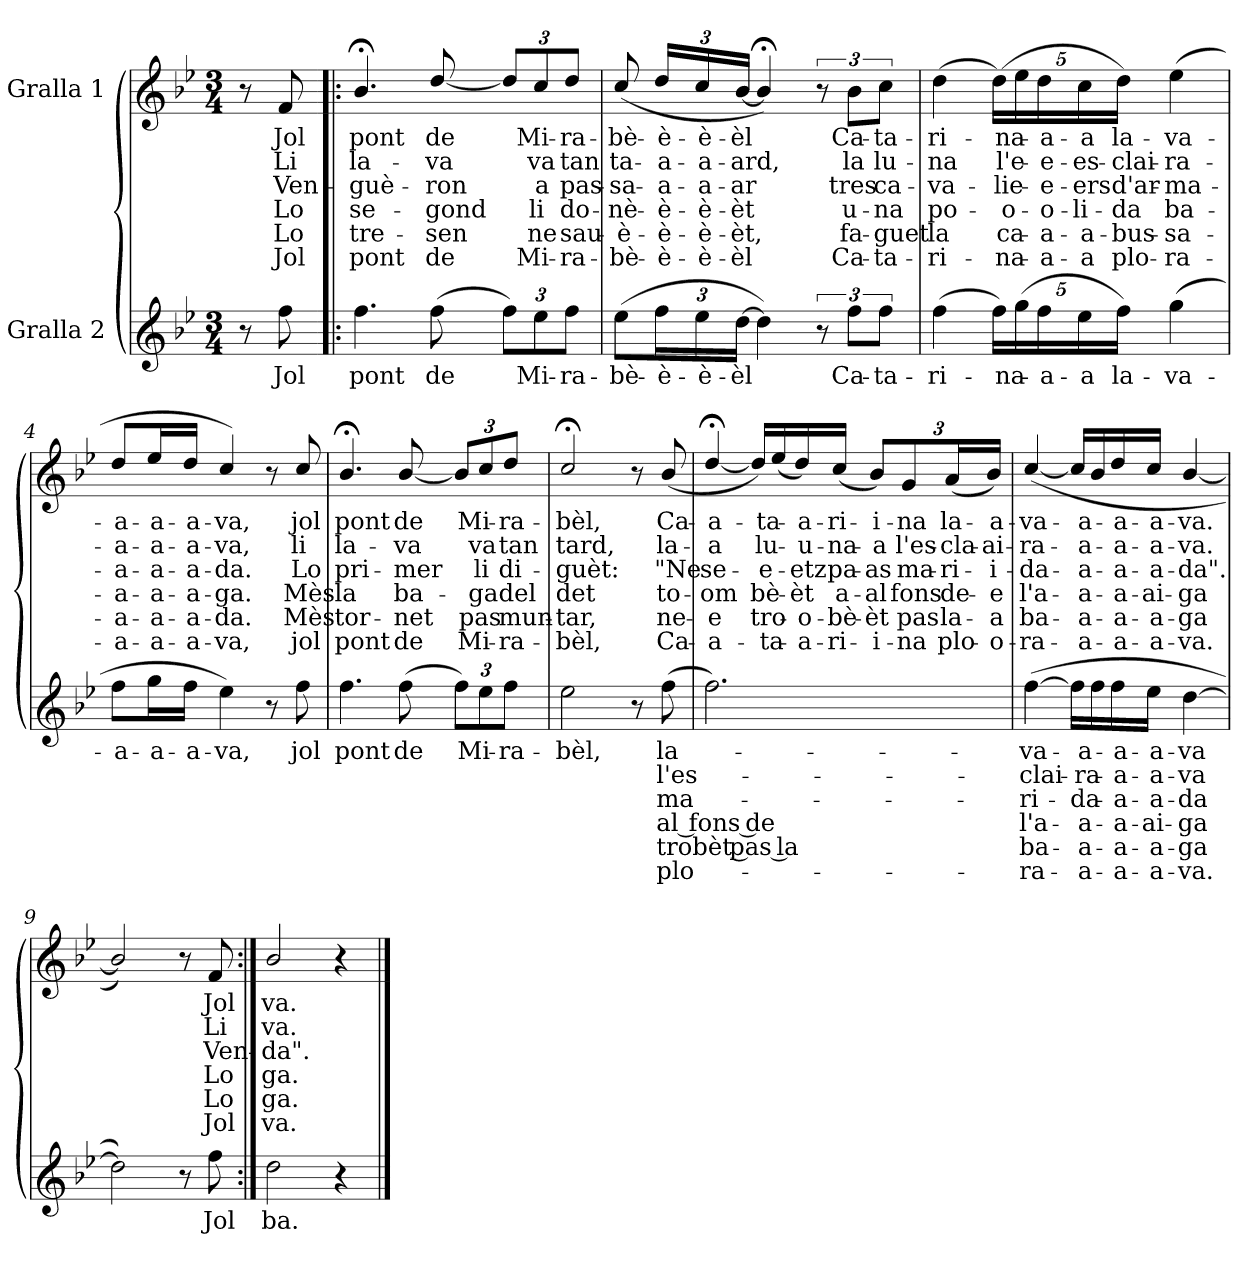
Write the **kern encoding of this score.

**kern	**text	**text	**text	**text	**text	**text	**kern	**text	**text	**text	**text	**text	**text
*part2	*part2	*part2	*part2	*part2	*part2	*part2	*part1	*part1	*part1	*part1	*part1	*part1	*part1
*staff2	*staff2	*staff2	*staff2	*staff2	*staff2	*staff2	*staff1	*staff1	*staff1	*staff1	*staff1	*staff1	*staff1
*I"Gralla 2	*	*	*	*	*	*	*I"Gralla 1	*	*	*	*	*	*
*clefG2	*	*	*	*	*	*	*clefG2	*	*	*	*	*	*
*k[b-e-]	*	*	*	*	*	*	*k[b-e-]	*	*	*	*	*	*
*M3/4	*	*	*	*	*	*	*M3/4	*	*	*	*	*	*
=	=	=	=	=	=	=	=	=	=	=	=	=	=
8r	.	.	.	.	.	.	8r	.	.	.	.	.	.
!	!LO:LY:b	!	!	!	!	!	!	!LO:LY:b	!LO:LY:b	!LO:LY:b	!LO:LY:b	!LO:LY:b	!LO:LY:b
8ff\	Jol	.	.	.	.	.	8f/	Jol	Li	Ven-	Lo	Lo	Jol
=1!|:	=1!|:	=1!|:	=1!|:	=1!|:	=1!|:	=1!|:	=1!|:	=1!|:	=1!|:	=1!|:	=1!|:	=1!|:	=1!|:
!	!LO:LY:b	!	!	!	!	!	!	!LO:LY:b	!LO:LY:b	!LO:LY:b	!LO:LY:b	!LO:LY:b	!LO:LY:b
4.ff\	pont	.	.	.	.	.	4.b-;</	pont	la-	-guè-	se-	tre-	pont
!	!LO:LY:b	!	!	!	!	!	!	!LO:LY:b	!LO:LY:b	!LO:LY:b	!LO:LY:b	!LO:LY:b	!LO:LY:b
(>8ff\	de	.	.	.	.	.	[8dd/	de	-va	-ron	-gond	-sen	de
*Xbrackettup	*	*	*	*	*	*	*Xbrackettup	*	*	*	*	*	*
12ff\L)	.	.	.	.	.	.	12dd/L]	.	.	.	.	.	.
!	!LO:LY:b	!	!	!	!	!	!	!LO:LY:b	!LO:LY:b	!LO:LY:b	!LO:LY:b	!LO:LY:b	!LO:LY:b
12ee-\	Mi-	.	.	.	.	.	12cc/	Mi-	va	a	li	ne	Mi-
!	!LO:LY:b	!	!	!	!	!	!	!LO:LY:b	!LO:LY:b	!LO:LY:b	!LO:LY:b	!LO:LY:b	!LO:LY:b
12ff\J	-ra-	.	.	.	.	.	12dd/J	-ra-	tan	pas-	do-	sau-	-ra-
=2	=2	=2	=2	=2	=2	=2	=2	=2	=2	=2	=2	=2	=2
!	!LO:LY:b	!	!	!	!	!	!	!LO:LY:b	!LO:LY:b	!LO:LY:b	!LO:LY:b	!LO:LY:b	!LO:LY:b
(>8ee-\L	-bè-	.	.	.	.	.	(<8cc/	-bè-	ta-	-sa-	-nè-	-è-	-bè-
!	!LO:LY:b	!	!	!	!	!	!	!LO:LY:b	!LO:LY:b	!LO:LY:b	!LO:LY:b	!LO:LY:b	!LO:LY:b
24ff\L	-è-	.	.	.	.	.	24dd/LL	-è-	-a-	-a-	-è-	-è-	-è-
!	!LO:LY:b	!	!	!	!	!	!	!LO:LY:b	!LO:LY:b	!LO:LY:b	!LO:LY:b	!LO:LY:b	!LO:LY:b
24ee-\	-è-	.	.	.	.	.	24cc/	-è-	-a-	-a-	-è-	-è-	-è-
!	!LO:LY:b	!	!	!	!	!	!	!LO:LY:b	!LO:LY:b	!LO:LY:b	!LO:LY:b	!LO:LY:b	!LO:LY:b
[24dd\JJ	-èl	.	.	.	.	.	[24b-/JJ	-èl	-ard,	-ar	-èt	-èt,	-èl
4dd\])	.	.	.	.	.	.	4b-;</])	.	.	.	.	.	.
*brackettup	*	*	*	*	*	*	*brackettup	*	*	*	*	*	*
12r	.	.	.	.	.	.	12r	.	.	.	.	.	.
!	!LO:LY:b	!	!	!	!	!	!	!LO:LY:b	!LO:LY:b	!LO:LY:b	!LO:LY:b	!LO:LY:b	!LO:LY:b
12ff\L	Ca-	.	.	.	.	.	12b-\L	Ca-	la	tres	u-	fa-	Ca-
!	!LO:LY:b	!	!	!	!	!	!	!LO:LY:b	!LO:LY:b	!LO:LY:b	!LO:LY:b	!LO:LY:b	!LO:LY:b
12ff\J	-ta-	.	.	.	.	.	12cc\J	-ta-	lu-	ca-	-na	-guet	-ta-
=3	=3	=3	=3	=3	=3	=3	=3	=3	=3	=3	=3	=3	=3
!	!LO:LY:b	!	!	!	!	!	!	!LO:LY:b	!LO:LY:b	!LO:LY:b	!LO:LY:b	!LO:LY:b	!LO:LY:b
(>4ff\	-ri-	.	.	.	.	.	(>4dd\	-ri-	-na	-va-	po-	la	-ri-
*Xbrackettup	*	*	*	*	*	*	*Xbrackettup	*	*	*	*	*	*
20ff\LL)	.	.	.	.	.	.	(>20dd\LL)	.	.	.	.	.	.
!	!LO:LY:b	!	!	!	!	!	!	!LO:LY:b	!LO:LY:b	!LO:LY:b	!LO:LY:b	!LO:LY:b	!LO:LY:b
(>20gg\	-na-	.	.	.	.	.	20ee-\	-na-	l'e-	-lie-	-o-	ca-	-na-
!	!LO:LY:b	!	!	!	!	!	!	!LO:LY:b	!LO:LY:b	!LO:LY:b	!LO:LY:b	!LO:LY:b	!LO:LY:b
20ff\	-a-	.	.	.	.	.	20dd\	-a-	-e-	-e-	-o-	-a-	-a-
!	!LO:LY:b	!	!	!	!	!	!	!LO:LY:b	!LO:LY:b	!LO:LY:b	!LO:LY:b	!LO:LY:b	!LO:LY:b
20ee-\	-a	.	.	.	.	.	20cc\	-a	-es-	-ers	-li-	-a-	-a
!	!LO:LY:b	!	!	!	!	!	!	!LO:LY:b	!LO:LY:b	!LO:LY:b	!LO:LY:b	!LO:LY:b	!LO:LY:b
20ff\JJ)	la-	.	.	.	.	.	20dd\JJ)	la-	-clai-	d'ar-	-da	-bus-	plo-
!	!LO:LY:b	!	!	!	!	!	!	!LO:LY:b	!LO:LY:b	!LO:LY:b	!LO:LY:b	!LO:LY:b	!LO:LY:b
(>4gg\	-va-	.	.	.	.	.	(>4ee-\	-va-	-ra-	-ma-	ba-	-sa-	-ra-
!!LO:LB:g=z
=4	=4	=4	=4	=4	=4	=4	=4	=4	=4	=4	=4	=4	=4
!	!LO:LY:b	!	!	!	!	!	!	!LO:LY:b	!LO:LY:b	!LO:LY:b	!LO:LY:b	!LO:LY:b	!LO:LY:b
8ff\L	-a-	.	.	.	.	.	8dd/L	-a-	-a-	-a-	-a-	-a-	-a-
!	!LO:LY:b	!	!	!	!	!	!	!LO:LY:b	!LO:LY:b	!LO:LY:b	!LO:LY:b	!LO:LY:b	!LO:LY:b
16gg\L	-a-	.	.	.	.	.	16ee-/L	-a-	-a-	-a-	-a-	-a-	-a-
!	!LO:LY:b	!	!	!	!	!	!	!LO:LY:b	!LO:LY:b	!LO:LY:b	!LO:LY:b	!LO:LY:b	!LO:LY:b
16ff\JJ	-a-	.	.	.	.	.	16dd/JJ	-a-	-a-	-a-	-a-	-a-	-a-
!	!LO:LY:b	!	!	!	!	!	!	!LO:LY:b	!LO:LY:b	!LO:LY:b	!LO:LY:b	!LO:LY:b	!LO:LY:b
4ee-\)	-va,	.	.	.	.	.	4cc/)	-va,	-va,	-da.	-ga.	-da.	-va,
8r	.	.	.	.	.	.	8r	.	.	.	.	.	.
!	!LO:LY:b	!	!	!	!	!	!	!LO:LY:b	!LO:LY:b	!LO:LY:b	!LO:LY:b	!LO:LY:b	!LO:LY:b
8ff\	jol	.	.	.	.	.	8cc/	jol	li	Lo	Mès	Mès	jol
=5	=5	=5	=5	=5	=5	=5	=5	=5	=5	=5	=5	=5	=5
!	!LO:LY:b	!	!	!	!	!	!	!LO:LY:b	!LO:LY:b	!LO:LY:b	!LO:LY:b	!LO:LY:b	!LO:LY:b
4.ff\	pont	.	.	.	.	.	4.b-;</	pont	la-	pri-	la	tor-	pont
!	!LO:LY:b	!	!	!	!	!	!	!LO:LY:b	!LO:LY:b	!LO:LY:b	!LO:LY:b	!LO:LY:b	!LO:LY:b
(>8ff\	de	.	.	.	.	.	[8b-/	de	-va	-mer	ba-	-net	de
12ff\L)	.	.	.	.	.	.	12b-/L]	.	.	.	.	.	.
!	!LO:LY:b	!	!	!	!	!	!	!LO:LY:b	!LO:LY:b	!LO:LY:b	!LO:LY:b	!LO:LY:b	!LO:LY:b
12ee-\	Mi-	.	.	.	.	.	12cc/	Mi-	va	li	-ga	pas	Mi-
!	!LO:LY:b	!	!	!	!	!	!	!LO:LY:b	!LO:LY:b	!LO:LY:b	!LO:LY:b	!LO:LY:b	!LO:LY:b
12ff\J	-ra-	.	.	.	.	.	12dd/J	-ra-	tan	di-	del	mun-	-ra-
=6	=6	=6	=6	=6	=6	=6	=6	=6	=6	=6	=6	=6	=6
!	!LO:LY:b	!	!	!	!	!	!	!LO:LY:b	!LO:LY:b	!LO:LY:b	!LO:LY:b	!LO:LY:b	!LO:LY:b
2ee-\	-bèl,	.	.	.	.	.	2cc;</	-bèl,	tard,	-guèt:	det	-tar,	-bèl,
8r	.	.	.	.	.	.	8r	.	.	.	.	.	.
!	!LO:LY:b	!LO:LY:b	!LO:LY:b	!LO:LY:b	!LO:LY:b	!LO:LY:b	!	!LO:LY:b	!LO:LY:b	!LO:LY:b	!LO:LY:b	!LO:LY:b	!LO:LY:b
(>8ff\	la-	l'es-	ma-	al fons de	trobèt pas la	plo-	(<8b-/	Ca-	la-	"Ne	to-	ne-	Ca-
=7	=7	=7	=7	=7	=7	=7	=7	=7	=7	=7	=7	=7	=7
!	!	!	!	!	!	!	!	!LO:LY:b	!LO:LY:b	!LO:LY:b	!LO:LY:b	!LO:LY:b	!LO:LY:b
2.ff\)	.	.	.	.	.	.	[4dd;</	-a-	-a	se-	-om	-e	-a-
.	.	.	.	.	.	.	16dd/LL])	.	.	.	.	.	.
!	!	!	!	!	!	!	!	!LO:LY:b	!LO:LY:b	!LO:LY:b	!LO:LY:b	!LO:LY:b	!LO:LY:b
.	.	.	.	.	.	.	(<16ee-/	-ta-	lu-	-e-	bè-	tro-	-ta-
!	!	!	!	!	!	!	!	!LO:LY:b	!LO:LY:b	!LO:LY:b	!LO:LY:b	!LO:LY:b	!LO:LY:b
.	.	.	.	.	.	.	16dd/)	-a-	-u-	-etz	-èt	-o-	-a-
!	!	!	!	!	!	!	!	!LO:LY:b	!LO:LY:b	!LO:LY:b	!LO:LY:b	!LO:LY:b	!LO:LY:b
.	.	.	.	.	.	.	(<16cc/JJ	-ri-	-na-	pa-	a-	-bè-	-ri-
!	!	!	!	!	!	!	!	!LO:LY:b	!LO:LY:b	!LO:LY:b	!LO:LY:b	!LO:LY:b	!LO:LY:b
.	.	.	.	.	.	.	12b-/L)	-i-	-a	-as	-al	-èt	-i-
!	!	!	!	!	!	!	!	!LO:LY:b	!LO:LY:b	!LO:LY:b	!LO:LY:b	!LO:LY:b	!LO:LY:b
.	.	.	.	.	.	.	12g/	-na	l'es-	ma-	fons	pas	-na
!	!	!	!	!	!	!	!	!LO:LY:b	!LO:LY:b	!LO:LY:b	!LO:LY:b	!LO:LY:b	!LO:LY:b
.	.	.	.	.	.	.	(<24a/L	la-	-cla-	-ri-	de-	la-	plo-
!	!	!	!	!	!	!	!	!LO:LY:b	!LO:LY:b	!LO:LY:b	!LO:LY:b	!LO:LY:b	!LO:LY:b
.	.	.	.	.	.	.	24b-/JJ)	-a-	-ai-	-i-	-e	-a	-o-
!!LO:LB:g=z
=8	=8	=8	=8	=8	=8	=8	=8	=8	=8	=8	=8	=8	=8
!	!LO:LY:b	!LO:LY:b	!LO:LY:b	!LO:LY:b	!LO:LY:b	!LO:LY:b	!	!LO:LY:b	!LO:LY:b	!LO:LY:b	!LO:LY:b	!LO:LY:b	!LO:LY:b
(>[4ff\	-va-	-clai-	-ri-	l'a-	ba-	-ra-	(<[4cc/	-va-	-ra-	-da-	l'a-	ba-	-ra-
16ff\LL]	.	.	.	.	.	.	16cc/LL]	.	.	.	.	.	.
!	!LO:LY:b	!LO:LY:b	!LO:LY:b	!LO:LY:b	!LO:LY:b	!LO:LY:b	!	!LO:LY:b	!LO:LY:b	!LO:LY:b	!LO:LY:b	!LO:LY:b	!LO:LY:b
16ff\	-a-	-ra-	-da-	-a-	-a-	-a-	16b-/	-a-	-a-	-a-	-a-	-a-	-a-
!	!LO:LY:b	!LO:LY:b	!LO:LY:b	!LO:LY:b	!LO:LY:b	!LO:LY:b	!	!LO:LY:b	!LO:LY:b	!LO:LY:b	!LO:LY:b	!LO:LY:b	!LO:LY:b
16ff\	-a-	-a-	-a-	-a-	-a-	-a-	16dd/	-a-	-a-	-a-	-a-	-a-	-a-
!	!LO:LY:b	!LO:LY:b	!LO:LY:b	!LO:LY:b	!LO:LY:b	!LO:LY:b	!	!LO:LY:b	!LO:LY:b	!LO:LY:b	!LO:LY:b	!LO:LY:b	!LO:LY:b
16ee-\JJ	-a-	-a-	-a-	-ai-	-a-	-a-	16cc/JJ	-a-	-a-	-a-	-ai-	-a-	-a-
!	!LO:LY:b	!LO:LY:b	!LO:LY:b	!LO:LY:b	!LO:LY:b	!LO:LY:b	!	!LO:LY:b	!LO:LY:b	!LO:LY:b	!LO:LY:b	!LO:LY:b	!LO:LY:b
[4dd\	-va	-va	-da	-ga	-ga	-va.	[4b-/	-va.	-va.	-da".	-ga	-ga	-va.
=9	=9	=9	=9	=9	=9	=9	=9	=9	=9	=9	=9	=9	=9
2dd\])	.	.	.	.	.	.	2b-/])	.	.	.	.	.	.
8r	.	.	.	.	.	.	8r	.	.	.	.	.	.
!	!LO:LY:b	!	!	!	!	!	!	!LO:LY:b	!LO:LY:b	!LO:LY:b	!LO:LY:b	!LO:LY:b	!LO:LY:b
8ff\	Jol	.	.	.	.	.	8f/	Jol	Li	Ven-	Lo	Lo	Jol
=10:|!	=10:|!	=10:|!	=10:|!	=10:|!	=10:|!	=10:|!	=10:|!	=10:|!	=10:|!	=10:|!	=10:|!	=10:|!	=10:|!
!	!LO:LY:b	!	!	!	!	!	!	!LO:LY:b	!LO:LY:b	!LO:LY:b	!LO:LY:b	!LO:LY:b	!LO:LY:b
2dd\	ba.-	.	.	.	.	.	2b-/	va.	va.	-da".	ga.	ga.	va.
4r	.	.	.	.	.	.	4r	.	.	.	.	.	.
==	==	==	==	==	==	==	==	==	==	==	==	==	==
*-	*-	*-	*-	*-	*-	*-	*-	*-	*-	*-	*-	*-	*-
